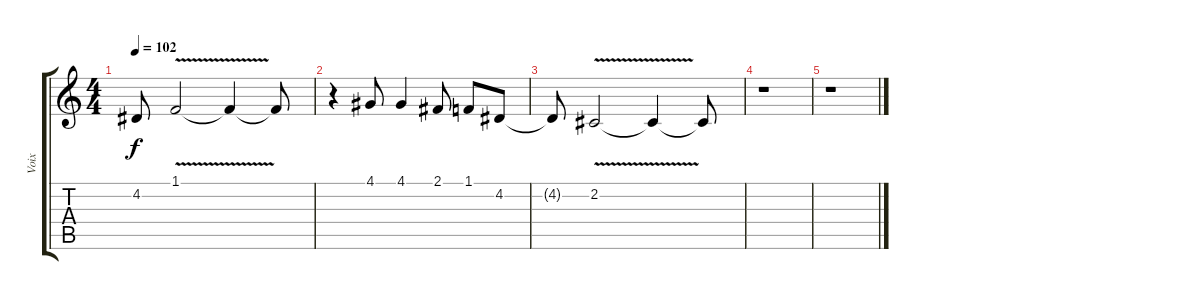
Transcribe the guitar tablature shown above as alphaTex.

\track ("Voix" "Voix") {instrument oboe}
\staff {score tabs}
\tuning (E4 B3 G3 D3 A2 E2) {hide}
\ts (4 4)
\tempo 102
\clef g2
\ks c
4.2{t}.8{dy f} 1.1{v}.2 1.1{t}.4 1.1{t}.8 |
r.4 4.1.8 4.1.4 2.1.8 1.1.8 4.2.8 |
4.2{t}.8 2.2{v}.2 2.2{t}.4 2.2{t}.8 |
r.1 |
r.1
